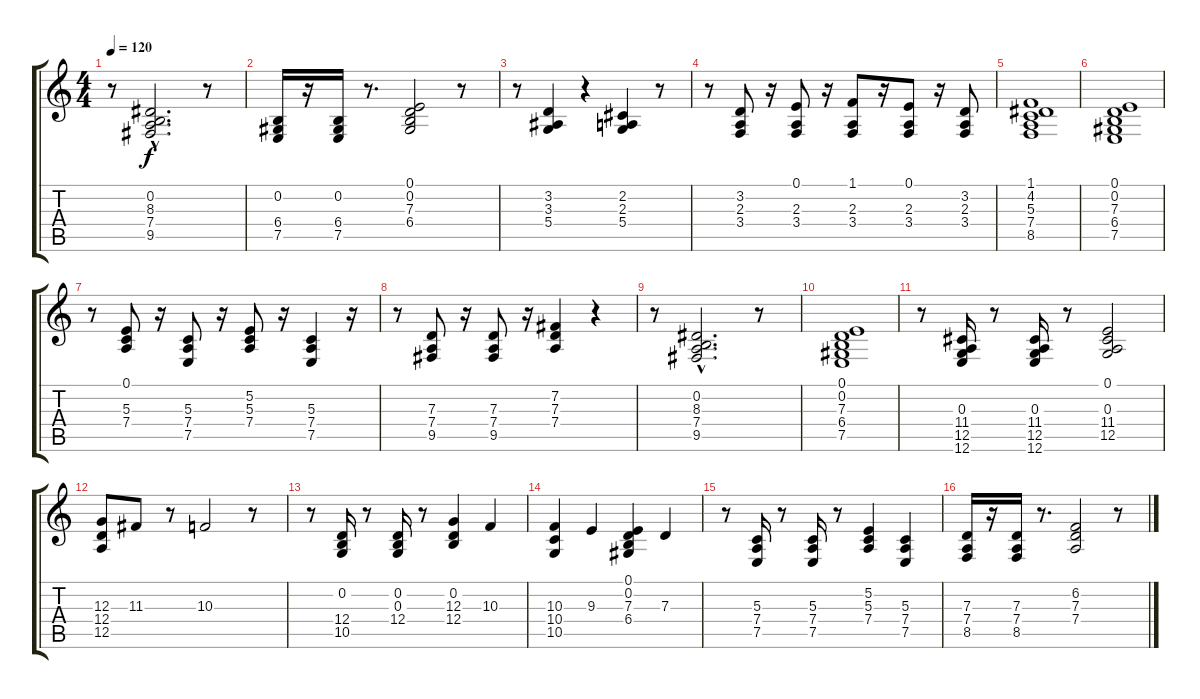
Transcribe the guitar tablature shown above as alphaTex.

\track "" {instrument accordion}
\staff {score tabs}
\tuning (E4 B3 G3 D3 A2 E2) {hide}
\ts (4 4)
\tempo 120
\clef g2
\ks c
r.8{dy f} (0.2{hac} 8.3{hac} 7.4{hac} 9.5{hac}).2{d} r.8 |
(0.2 6.4 7.5).16 r.16 (0.2 6.4 7.5).16 r.8{d} (0.1 0.2 7.3 6.4).2 r.8 |
r.8 (3.2 3.3 5.4).4 r.4 (2.2 2.3 5.4).4 r.8 |
r.8 (3.2 2.3 3.4).8 r.16 (0.1 2.3 3.4).8 r.16 (1.1 2.3 3.4).8 r.16 (0.1 2.3 3.4).8 r.16 (3.2 2.3 3.4).8 |
(1.1 4.2 5.3 7.4 8.5).1 |
(0.1 0.2 7.3 6.4 7.5).1 |
r.8 (0.1 5.3 7.4).8 r.16 (5.3 7.4 7.5).8 r.16 (5.2 5.3 7.4).8 r.16 (5.3 7.4 7.5).4 r.16 |
r.8 (7.3 7.4 9.5).8 r.16 (7.3 7.4 9.5).8 r.16 (7.2 7.3 7.4).4 r.4 |
r.8 (0.2{hac} 8.3{hac} 7.4{hac} 9.5{hac}).2{d} r.8 |
(0.1 0.2 7.3 6.4 7.5).1 |
r.8 (0.3 11.4 12.5 12.6).16 r.8 (0.3 11.4 12.5 12.6).16 r.8 (0.1 0.3 11.4 12.5).2 |
(12.3 12.4 12.5).8 11.3.8 r.8 10.3.2 r.8 |
r.8 (0.2 12.4 10.5).16 r.8 (0.2 0.3 12.4).16 r.8 (0.2 12.3 12.4).4 10.3.4 |
(10.3 10.4 10.5).4 9.3.4 (0.1 0.2 7.3 6.4).4 7.3.4 |
r.8 (5.3 7.4 7.5).16 r.8 (5.3 7.4 7.5).16 r.8 (5.2 5.3 7.4).4 (5.3 7.4 7.5).4 |
(7.3 7.4 8.5).16 r.16 (7.3 7.4 8.5).16 r.8{d} (6.2 7.3 7.4).2 r.8
